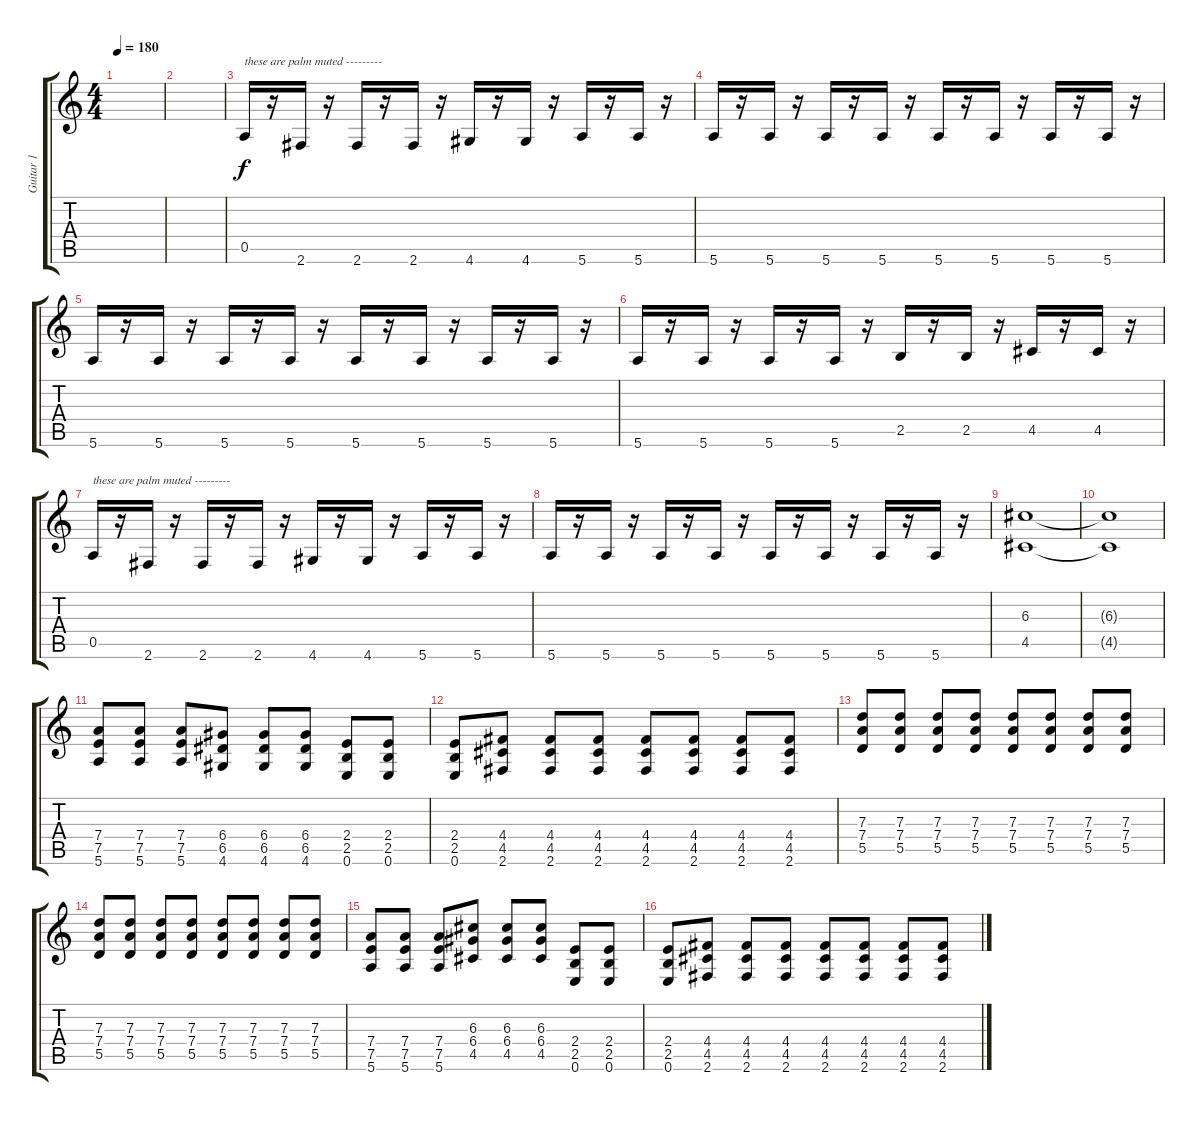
\track ("Guitar 1" "Guitar 1") {instrument distortionguitar}
\staff {score tabs}
\tuning (E4 B3 G3 D3 A2 E2) {hide}
\ts (4 4)
\tempo 180
\clef g2
\ks c
|
|
0.5.16{txt "these are palm muted ---------" volume 13} r.16 2.6.16 r.16 2.6.16 r.16 2.6.16 r.16 4.6.16 r.16 4.6.16 r.16 5.6.16 r.16 5.6.16 r.16 |
5.6.16 r.16 5.6.16 r.16 5.6.16 r.16 5.6.16 r.16 5.6.16 r.16 5.6.16 r.16 5.6.16 r.16 5.6.16 r.16 |
5.6.16 r.16 5.6.16 r.16 5.6.16 r.16 5.6.16 r.16 5.6.16 r.16 5.6.16 r.16 5.6.16 r.16 5.6.16 r.16 |
5.6.16 r.16 5.6.16 r.16 5.6.16 r.16 5.6.16 r.16 2.5.16 r.16 2.5.16 r.16 4.5.16 r.16 4.5.16 r.16 |
0.5.16{txt "these are palm muted ---------"} r.16 2.6.16 r.16 2.6.16 r.16 2.6.16 r.16 4.6.16 r.16 4.6.16 r.16 5.6.16 r.16 5.6.16 r.16 |
5.6.16 r.16 5.6.16 r.16 5.6.16 r.16 5.6.16 r.16 5.6.16 r.16 5.6.16 r.16 5.6.16 r.16 5.6.16 r.16 |
(6.3 4.5).1 |
(6.3{t} 4.5{t}).1 |
(7.4 7.5 5.6).8 (7.4 7.5 5.6).8 (7.4 7.5 5.6).8 (6.4 6.5 4.6).8 (6.4 6.5 4.6).8 (6.4 6.5 4.6).8 (2.4 2.5 0.6).8 (2.4 2.5 0.6).8 |
(2.4 2.5 0.6).8 (4.4 4.5 2.6).8 (4.4 4.5 2.6).8 (4.4 4.5 2.6).8 (4.4 4.5 2.6).8 (4.4 4.5 2.6).8 (4.4 4.5 2.6).8 (4.4 4.5 2.6).8 |
(7.3 7.4 5.5).8 (7.3 7.4 5.5).8 (7.3 7.4 5.5).8 (7.3 7.4 5.5).8 (7.3 7.4 5.5).8 (7.3 7.4 5.5).8 (7.3 7.4 5.5).8 (7.3 7.4 5.5).8 |
(7.3 7.4 5.5).8 (7.3 7.4 5.5).8 (7.3 7.4 5.5).8 (7.3 7.4 5.5).8 (7.3 7.4 5.5).8 (7.3 7.4 5.5).8 (7.3 7.4 5.5).8 (7.3 7.4 5.5).8 |
(7.4 7.5 5.6).8 (7.4 7.5 5.6).8 (7.4 7.5 5.6).8 (6.3 6.4 4.5).8 (6.3 6.4 4.5).8 (6.3 6.4 4.5).8 (2.4 2.5 0.6).8 (2.4 2.5 0.6).8 |
(2.4 2.5 0.6).8 (4.4 4.5 2.6).8 (4.4 4.5 2.6).8 (4.4 4.5 2.6).8 (4.4 4.5 2.6).8 (4.4 4.5 2.6).8 (4.4 4.5 2.6).8 (4.4 4.5 2.6).8
